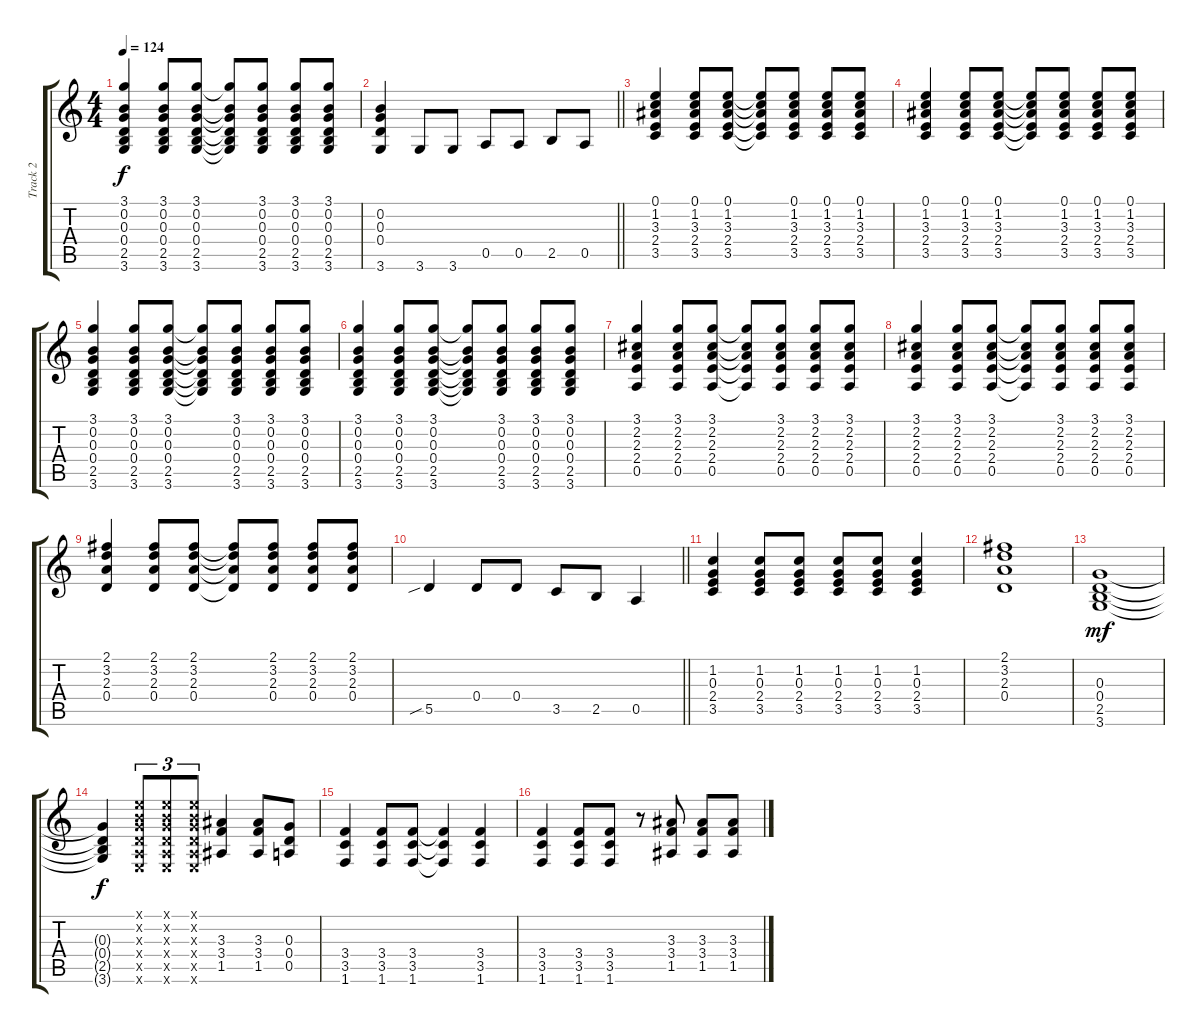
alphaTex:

\track ("Track 2" "Track 2") {instrument acousticguitarsteel}
\staff {score tabs}
\tuning (E4 B3 G3 D3 A2 E2) {hide}
\ts (4 4)
\tempo 124
\clef g2
\ks c
(3.1 0.2 0.3 0.4 2.5 3.6).4{dy f} (3.1 0.2 0.3 0.4 2.5 3.6).8 (3.1 0.2 0.3 0.4 2.5 3.6).8 (3.1{t} 0.2{t} 0.3{t} 0.4{t} 2.5{t} 3.6{t}).8 (3.1 0.2 0.3 0.4 2.5 3.6).8 (3.1 0.2 0.3 0.4 2.5 3.6).8 (3.1 0.2 0.3 0.4 2.5 3.6).8 |
\barLineRight lightlight
(0.2 0.3 0.4 3.6).4 3.6.8 3.6.8 0.5.8 0.5.8 2.5.8 0.5.8 |
(0.1 1.2 3.3 2.4 3.5).4 (0.1 1.2 3.3 2.4 3.5).8 (0.1 1.2 3.3 2.4 3.5).8 (0.1{t} 1.2{t} 3.3{t} 2.4{t} 3.5{t}).8 (0.1 1.2 3.3 2.4 3.5).8 (0.1 1.2 3.3 2.4 3.5).8 (0.1 1.2 3.3 2.4 3.5).8 |
(0.1 1.2 3.3 2.4 3.5).4 (0.1 1.2 3.3 2.4 3.5).8 (0.1 1.2 3.3 2.4 3.5).8 (0.1{t} 1.2{t} 3.3{t} 2.4{t} 3.5{t}).8 (0.1 1.2 3.3 2.4 3.5).8 (0.1 1.2 3.3 2.4 3.5).8 (0.1 1.2 3.3 2.4 3.5).8 |
(3.1 0.2 0.3 0.4 2.5 3.6).4 (3.1 0.2 0.3 0.4 2.5 3.6).8 (3.1 0.2 0.3 0.4 2.5 3.6).8 (3.1{t} 0.2{t} 0.3{t} 0.4{t} 2.5{t} 3.6{t}).8 (3.1 0.2 0.3 0.4 2.5 3.6).8 (3.1 0.2 0.3 0.4 2.5 3.6).8 (3.1 0.2 0.3 0.4 2.5 3.6).8 |
(3.1 0.2 0.3 0.4 2.5 3.6).4 (3.1 0.2 0.3 0.4 2.5 3.6).8 (3.1 0.2 0.3 0.4 2.5 3.6).8 (3.1{t} 0.2{t} 0.3{t} 0.4{t} 2.5{t} 3.6{t}).8 (3.1 0.2 0.3 0.4 2.5 3.6).8 (3.1 0.2 0.3 0.4 2.5 3.6).8 (3.1 0.2 0.3 0.4 2.5 3.6).8 |
(3.1 2.2 2.3 2.4 0.5).4 (3.1 2.2 2.3 2.4 0.5).8 (3.1 2.2 2.3 2.4 0.5).8 (3.1{t} 2.2{t} 2.3{t} 2.4{t} 0.5{t}).8 (3.1 2.2 2.3 2.4 0.5).8 (3.1 2.2 2.3 2.4 0.5).8 (3.1 2.2 2.3 2.4 0.5).8 |
(3.1 2.2 2.3 2.4 0.5).4 (3.1 2.2 2.3 2.4 0.5).8 (3.1 2.2 2.3 2.4 0.5).8 (3.1{t} 2.2{t} 2.3{t} 2.4{t} 0.5{t}).8 (3.1 2.2 2.3 2.4 0.5).8 (3.1 2.2 2.3 2.4 0.5).8 (3.1 2.2 2.3 2.4 0.5).8 |
(2.1 3.2 2.3 0.4).4 (2.1 3.2 2.3 0.4).8 (2.1 3.2 2.3 0.4).8 (2.1{t} 3.2{t} 2.3{t} 0.4{t}).8 (2.1 3.2 2.3 0.4).8 (2.1 3.2 2.3 0.4).8 (2.1 3.2 2.3 0.4).8 |
\barLineRight lightlight
5.5{sib}.4 0.4.8 0.4.8 3.5.8 2.5.8 0.5.4 |
(1.2 0.3 2.4 3.5).4 (1.2 0.3 2.4 3.5).8 (1.2 0.3 2.4 3.5).8 (1.2 0.3 2.4 3.5).8 (1.2 0.3 2.4 3.5).8 (1.2 0.3 2.4 3.5).4 |
(2.1 3.2 2.3 0.4).1 |
(0.3 0.4 2.5 3.6).1{dy mf} |
(0.3{t} 0.4{t} 2.5{t} 3.6{t}).4{dy f} (0.1{x} 0.2{x} 0.3{x} 0.4{x} 0.5{x} 0.6{x}).8{tu (3 2)} (0.1{x} 0.2{x} 0.3{x} 0.4{x} 0.5{x} 0.6{x}).8{tu (3 2)} (0.1{x} 0.2{x} 0.3{x} 0.4{x} 0.5{x} 0.6{x}).8{tu (3 2)} (3.3 3.4 1.5).4 (3.3 3.4 1.5).8 (0.3 0.4 0.5).8 |
(3.4 3.5 1.6).4 (3.4 3.5 1.6).8 (3.4 3.5 1.6).8 (3.4{t} 3.5{t} 1.6{t}).4 (3.4 3.5 1.6).4 |
(3.4 3.5 1.6).4 (3.4 3.5 1.6).8 (3.4 3.5 1.6).8 r.8 (3.3 3.4 1.5).8 (3.3 3.4 1.5).8 (3.3 3.4 1.5).8
